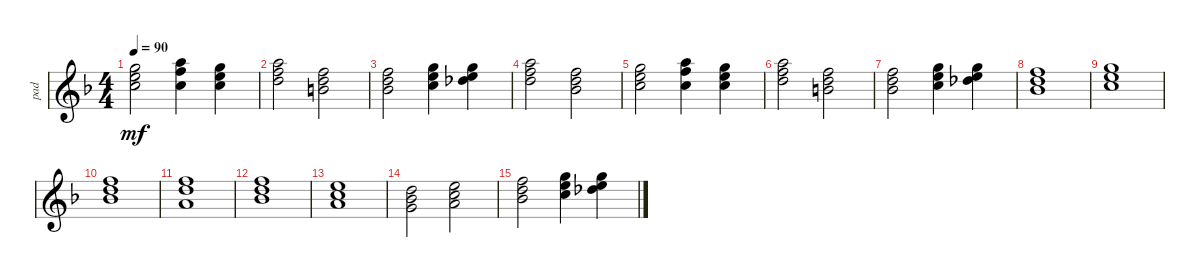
\track ("pad" "pad") {instrument electricguitarclean}
\staff {score}
\tuning (E4 B3 G3 D3 A2 E2 B1) {hide}
\ts (4 4)
\tempo 90
\clef g2
\ks f
(3.1 5.2 5.3).2{dy mf} (1.1 1.2 14.3).4 (3.1 1.2 9.3).4 |
(5.1 6.2 7.3).2 (1.1 3.2 4.3).2 |
(1.1 3.2 3.3).2 (0.1 1.2 12.3).4 (3.1 5.2 6.3).4 |
(5.1 6.2 7.3).2 (1.1 3.2 3.3).2 |
(3.1 5.2 5.3).2 (1.1 1.2 14.3).4 (3.1 1.2 9.3).4 |
(5.1 6.2 7.3).2 (1.1 3.2 4.3).2 |
(1.1 3.2 3.3).2 (0.1 1.2 12.3).4 (3.1 5.2 6.3).4 |
(1.1 3.2 3.3).1 |
(3.1 5.2 5.3).1 |
(1.1 3.2 3.3).1 |
(1.1 3.2 2.3).1 |
(1.1 3.2 3.3).1 |
(0.1 1.2 2.3).1 |
(3.2 0.3 8.4).2 (0.1 1.2 2.3).2 |
(1.1 3.2 3.3).2 (3.1 5.2 5.3).4 (0.1 2.2 12.3).4
